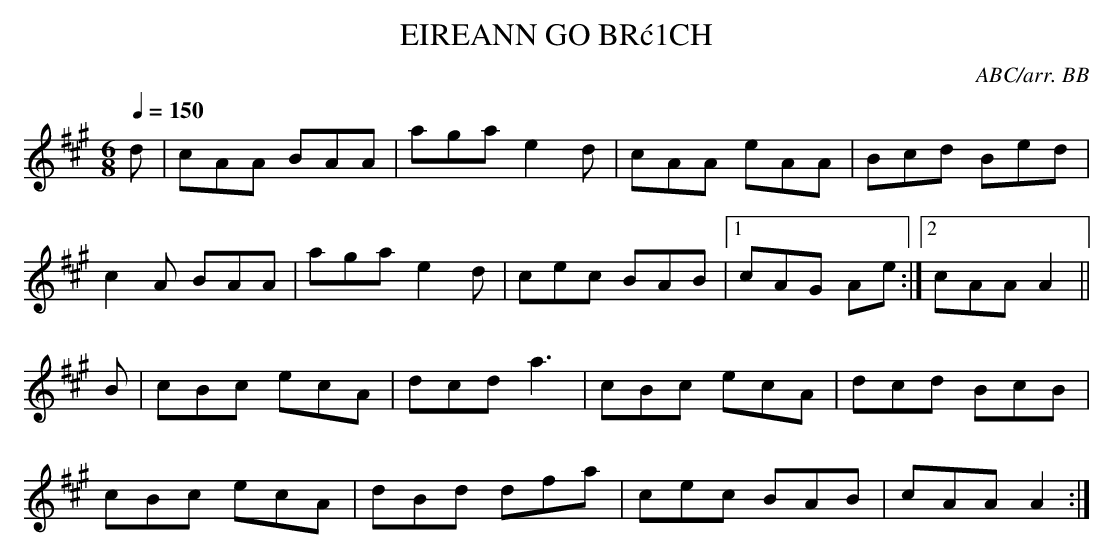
X:1
T:EIREANN GO BR\'c1CH
C:ABC/arr. BB
Q:1/4=150
L:1/8
M:6/8
K:A
d|cAA BAA|aga e2d|cAA eAA|Bcd Bed|
c2A BAA|aga e2d|cec BAB|1 cAG Ae :|\
[2 cAA A2||
B|cBc ecA|dcd a3|cBc ecA|dcd BcB|
cBc ecA|dBd dfa|cec BAB|cAA A2 :|
